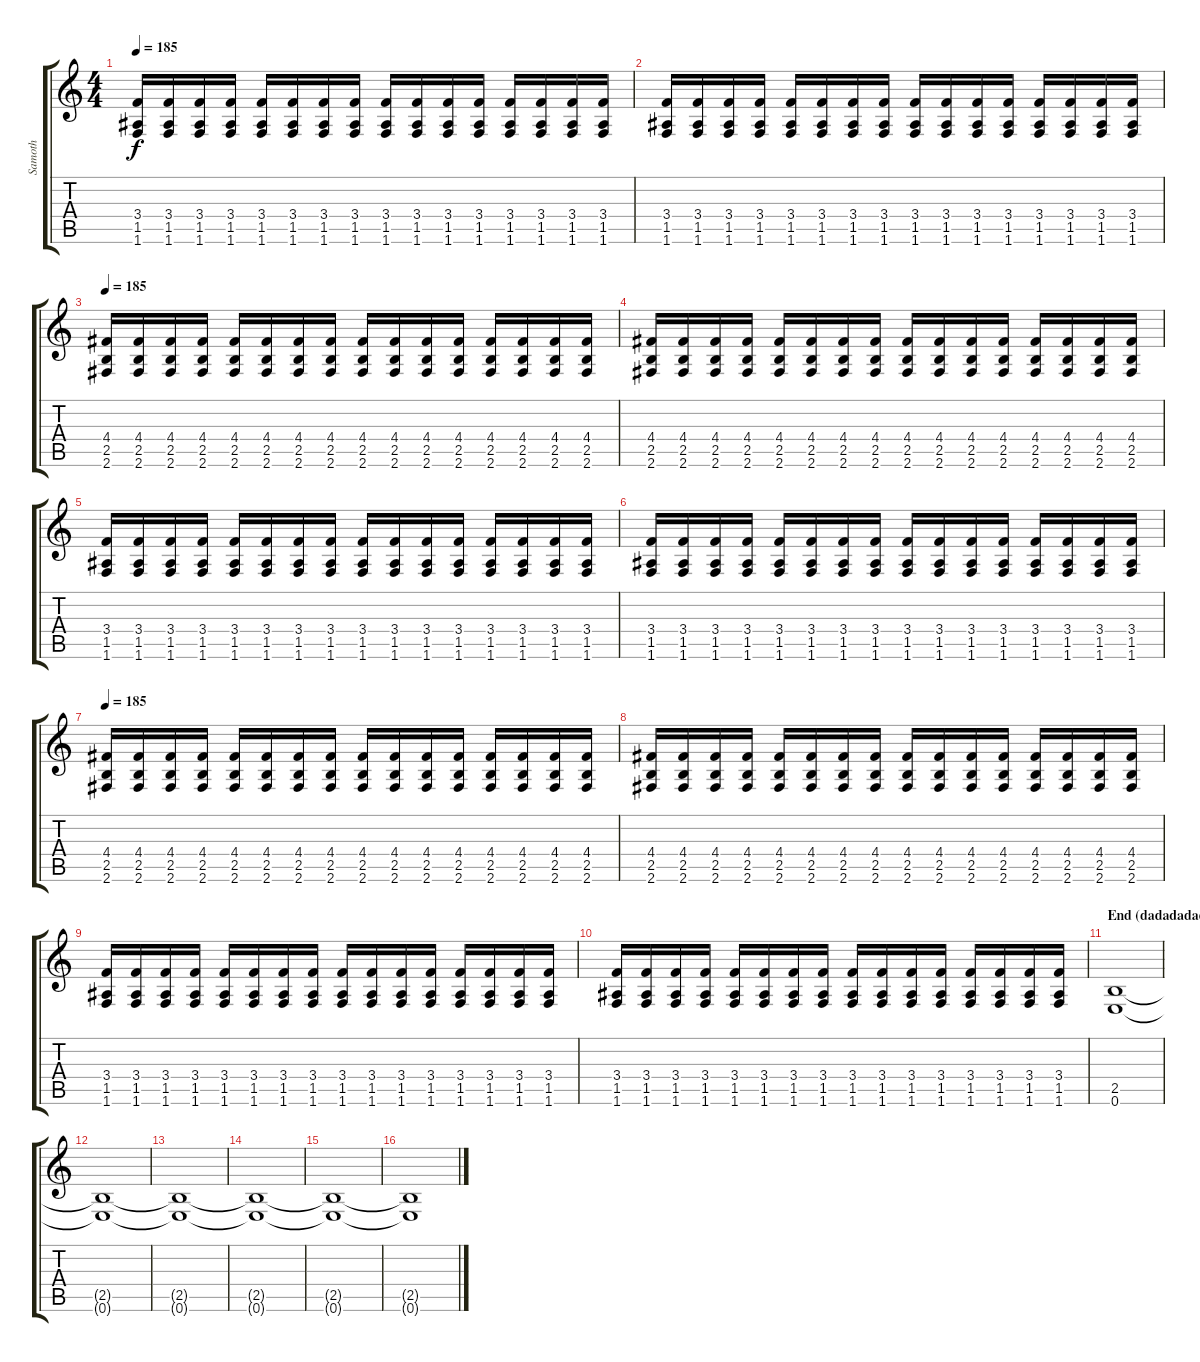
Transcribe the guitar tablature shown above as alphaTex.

\track ("Samoth" "Samoth") {instrument distortionguitar}
\staff {score tabs}
\tuning (E4 B3 G3 D3 A2 E2) {hide}
\ts (4 4)
\tempo 185
\clef g2
\ks c
(3.4 1.5 1.6).16{dy f} (3.4 1.5 1.6).16 (3.4 1.5 1.6).16 (3.4 1.5 1.6).16 (3.4 1.5 1.6).16 (3.4 1.5 1.6).16 (3.4 1.5 1.6).16 (3.4 1.5 1.6).16 (3.4 1.5 1.6).16 (3.4 1.5 1.6).16 (3.4 1.5 1.6).16 (3.4 1.5 1.6).16 (3.4 1.5 1.6).16 (3.4 1.5 1.6).16 (3.4 1.5 1.6).16 (3.4 1.5 1.6).16 |
(3.4 1.5 1.6).16 (3.4 1.5 1.6).16 (3.4 1.5 1.6).16 (3.4 1.5 1.6).16 (3.4 1.5 1.6).16 (3.4 1.5 1.6).16 (3.4 1.5 1.6).16 (3.4 1.5 1.6).16 (3.4 1.5 1.6).16 (3.4 1.5 1.6).16 (3.4 1.5 1.6).16 (3.4 1.5 1.6).16 (3.4 1.5 1.6).16 (3.4 1.5 1.6).16 (3.4 1.5 1.6).16 (3.4 1.5 1.6).16 |
\tempo 185
(4.4 2.5 2.6).16 (4.4 2.5 2.6).16 (4.4 2.5 2.6).16 (4.4 2.5 2.6).16 (4.4 2.5 2.6).16 (4.4 2.5 2.6).16 (4.4 2.5 2.6).16 (4.4 2.5 2.6).16 (4.4 2.5 2.6).16 (4.4 2.5 2.6).16 (4.4 2.5 2.6).16 (4.4 2.5 2.6).16 (4.4 2.5 2.6).16 (4.4 2.5 2.6).16 (4.4 2.5 2.6).16 (4.4 2.5 2.6).16 |
(4.4 2.5 2.6).16 (4.4 2.5 2.6).16 (4.4 2.5 2.6).16 (4.4 2.5 2.6).16 (4.4 2.5 2.6).16 (4.4 2.5 2.6).16 (4.4 2.5 2.6).16 (4.4 2.5 2.6).16 (4.4 2.5 2.6).16 (4.4 2.5 2.6).16 (4.4 2.5 2.6).16 (4.4 2.5 2.6).16 (4.4 2.5 2.6).16 (4.4 2.5 2.6).16 (4.4 2.5 2.6).16 (4.4 2.5 2.6).16 |
(3.4 1.5 1.6).16 (3.4 1.5 1.6).16 (3.4 1.5 1.6).16 (3.4 1.5 1.6).16 (3.4 1.5 1.6).16 (3.4 1.5 1.6).16 (3.4 1.5 1.6).16 (3.4 1.5 1.6).16 (3.4 1.5 1.6).16 (3.4 1.5 1.6).16 (3.4 1.5 1.6).16 (3.4 1.5 1.6).16 (3.4 1.5 1.6).16 (3.4 1.5 1.6).16 (3.4 1.5 1.6).16 (3.4 1.5 1.6).16 |
(3.4 1.5 1.6).16 (3.4 1.5 1.6).16 (3.4 1.5 1.6).16 (3.4 1.5 1.6).16 (3.4 1.5 1.6).16 (3.4 1.5 1.6).16 (3.4 1.5 1.6).16 (3.4 1.5 1.6).16 (3.4 1.5 1.6).16 (3.4 1.5 1.6).16 (3.4 1.5 1.6).16 (3.4 1.5 1.6).16 (3.4 1.5 1.6).16 (3.4 1.5 1.6).16 (3.4 1.5 1.6).16 (3.4 1.5 1.6).16 |
\tempo 185
(4.4 2.5 2.6).16 (4.4 2.5 2.6).16 (4.4 2.5 2.6).16 (4.4 2.5 2.6).16 (4.4 2.5 2.6).16 (4.4 2.5 2.6).16 (4.4 2.5 2.6).16 (4.4 2.5 2.6).16 (4.4 2.5 2.6).16 (4.4 2.5 2.6).16 (4.4 2.5 2.6).16 (4.4 2.5 2.6).16 (4.4 2.5 2.6).16 (4.4 2.5 2.6).16 (4.4 2.5 2.6).16 (4.4 2.5 2.6).16 |
(4.4 2.5 2.6).16 (4.4 2.5 2.6).16 (4.4 2.5 2.6).16 (4.4 2.5 2.6).16 (4.4 2.5 2.6).16 (4.4 2.5 2.6).16 (4.4 2.5 2.6).16 (4.4 2.5 2.6).16 (4.4 2.5 2.6).16 (4.4 2.5 2.6).16 (4.4 2.5 2.6).16 (4.4 2.5 2.6).16 (4.4 2.5 2.6).16 (4.4 2.5 2.6).16 (4.4 2.5 2.6).16 (4.4 2.5 2.6).16 |
(3.4 1.5 1.6).16 (3.4 1.5 1.6).16 (3.4 1.5 1.6).16 (3.4 1.5 1.6).16 (3.4 1.5 1.6).16 (3.4 1.5 1.6).16 (3.4 1.5 1.6).16 (3.4 1.5 1.6).16 (3.4 1.5 1.6).16 (3.4 1.5 1.6).16 (3.4 1.5 1.6).16 (3.4 1.5 1.6).16 (3.4 1.5 1.6).16 (3.4 1.5 1.6).16 (3.4 1.5 1.6).16 (3.4 1.5 1.6).16 |
(3.4 1.5 1.6).16 (3.4 1.5 1.6).16 (3.4 1.5 1.6).16 (3.4 1.5 1.6).16 (3.4 1.5 1.6).16 (3.4 1.5 1.6).16 (3.4 1.5 1.6).16 (3.4 1.5 1.6).16 (3.4 1.5 1.6).16 (3.4 1.5 1.6).16 (3.4 1.5 1.6).16 (3.4 1.5 1.6).16 (3.4 1.5 1.6).16 (3.4 1.5 1.6).16 (3.4 1.5 1.6).16 (3.4 1.5 1.6).16 |
\section ("" "End (dadadadada)")
(2.5 0.6).1 |
(2.5{t} 0.6{t}).1 |
(2.5{t} 0.6{t}).1 |
(2.5{t} 0.6{t}).1{volume 0} |
(2.5{t} 0.6{t}).1 |
(2.5{t} 0.6{t}).1
